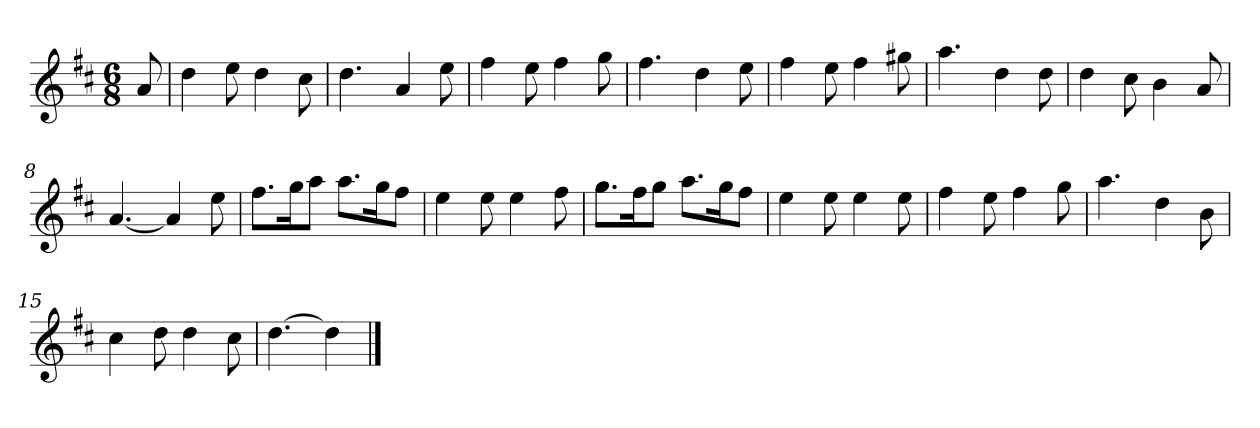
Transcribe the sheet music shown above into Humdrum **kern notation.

**kern
*part1
*staff1
*k[f#c#]
*M6/8
*MM120
=
8a
=1
4dd
8ee
4dd
8cc#
=2
4.dd
4a
8ee
=3
4ff#
8ee
4ff#
8gg
=4
4.ff#
4dd
8ee
=5
4ff#
8ee
4ff#
8gg#X
=6
4.aa
4dd
8dd
=7
4dd
8cc#
4b
8a
=8
[4.a
4a]
8ee
=9
8.ff#L
16ggK
8aaJ
8.aaL
16ggK
8ff#J
=10
4ee
8ee
4ee
8ff#
=11
8.ggL
16ff#K
8ggJ
8.aaL
16ggK
8ff#J
=12
4ee
8ee
4ee
8ee
=13
4ff#
8ee
4ff#
8gg
=14
4.aa
4dd
8b
=15
4cc#
8dd
4dd
8cc#
=16
[4.dd
4dd]
==
*-
